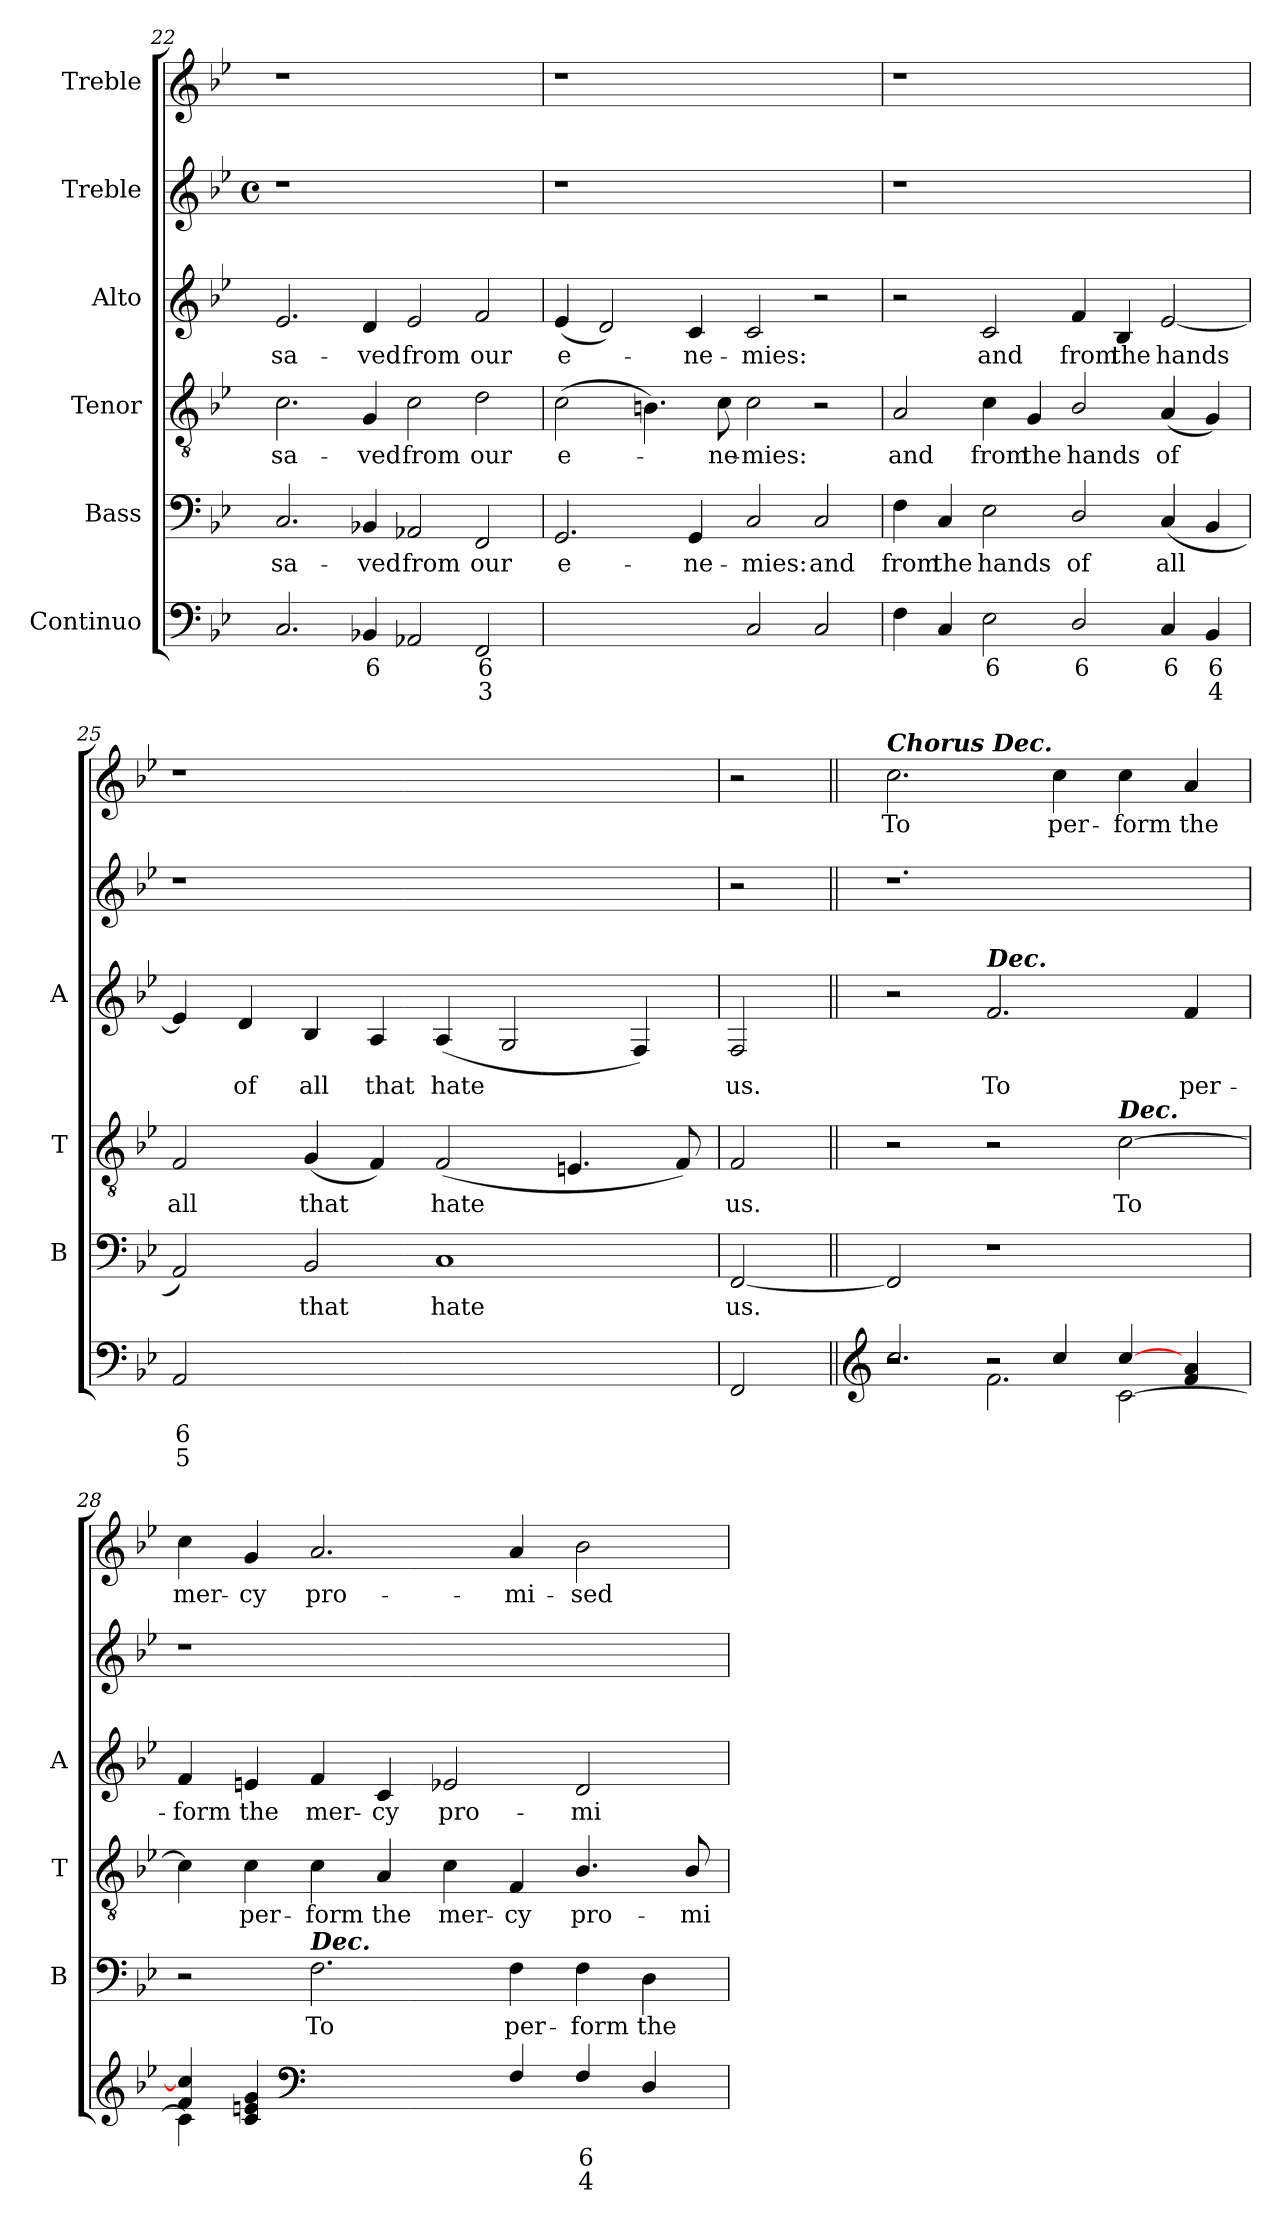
**kern	**text	**text	**kern	**text	**kern	**text	**kern	**text	**kern	**kern	**text
*part6	*part6	*part6	*part5	*part5	*part4	*part4	*part3	*part3	*part2	*part1	*part1
*staff6	*staff6	*staff6	*staff5	*staff5	*staff4	*staff4	*staff3	*staff3	*staff2	*staff1	*staff1
*I"Continuo	*	*	*I"Bass	*	*I"Tenor	*	*I"Alto	*	*I"Treble	*I"Treble	*
*	*	*	*I'B	*	*I'T	*	*I'A	*	*	*	*
*clefF4	*	*	*clefF4	*	*clefGv2	*	*clefG2	*	*clefG2	*clefG2	*
*k[b-e-]	*	*	*k[b-e-]	*	*k[b-e-]	*	*k[b-e-]	*	*k[b-e-]	*k[b-e-]	*
*B-:	*	*	*B-:	*	*B-:	*	*B-:	*	*B-:	*B-:	*
*	*	*	*	*	*	*	*	*	*M4/4	*	*
*	*	*	*	*	*	*	*	*	*met(c)	*	*
=22	=22	=22	=22	=22	=22	=22	=22	=22	=22	=22	=22
!	!	!	!	!LO:LY:b	!	!LO:LY:b	!	!LO:LY:b	!	!	!
2.C/	.	.	2.C/	sa-	2.c\	sa-	2.e-/	sa-	1r	1r	.
!	!LO:LY:b	!	!	!LO:LY:b	!	!LO:LY:b	!	!LO:LY:b	!	!	!
4BB-X/	6	.	4BB-X/	-ved	4G/	-ved	4d/	-ved	.	.	.
!	!	!	!	!LO:LY:b	!	!LO:LY:b	!	!LO:LY:b	!	!	!
2AA-X/	.	.	2AA-X/	from	2c\	from	2e-/	from	1ryy	1ryy	.
!	!LO:LY:b	!LO:LY:b	!	!LO:LY:b	!	!LO:LY:b	!	!LO:LY:b	!	!	!
2FF/	6	3	2FF/	our	2d\	our	2f/	our	.	.	.
=23	=23	=23	=23	=23	=23	=23	=23	=23	=23	=23	=23
!	!LO:LY:b	!LO:LY:b	!	!LO:LY:b	!	!LO:LY:b	!	!LO:LY:b	!	!	!
[2GG/yy	6	4	2.GG/	e-	(>2c\	e-	(<4e-/	e-	1r	1r	.
.	.	.	.	.	.	.	2d/)	.	.	.	.
!	!LO:LY:b	!LO:LY:b	!	!	!	!	!	!	!	!	!
2GG/yy]	5	3	.	.	4.Bn\)	.	.	.	.	.	.
!	!	!	!	!LO:LY:b	!	!	!	!LO:LY:b	!	!	!
.	.	.	4GG/	-ne-	.	.	4c/	ne-	.	.	.
!	!	!	!	!	!	!LO:LY:b	!	!	!	!	!
.	.	.	.	.	8c\	ne-	.	.	.	.	.
!	!	!	!	!LO:LY:b	!	!LO:LY:b	!	!LO:LY:b	!	!	!
2C/	.	.	2C/	-mies:	2c\	-mies:	2c/	-mies:	1ryy	1ryy	.
!	!	!	!	!LO:LY:b	!	!	!	!	!	!	!
2C/	.	.	2C/	and	2r	.	2r	.	.	.	.
!!LO:PB:g=z
=24	=24	=24	=24	=24	=24	=24	=24	=24	=24	=24	=24
*^	*	*	*	*	*	*	*	*	*	*	*
*	*^	*	*	*	*	*	*	*	*	*	*	*
!	!	!	!	!	!	!LO:LY:b	!	!LO:LY:b	!	!	!	!	!
4F\	0ryy	0ryy	.	.	4F\	from	2A/	and	2r	.	1r	1r	.
!	!	!	!	!	!	!LO:LY:b	!	!	!	!	!	!	!
4C/	.	.	.	.	4C/	the	.	.	.	.	.	.	.
!	!	!	!LO:LY:b	!	!	!LO:LY:b	!	!LO:LY:b	!	!LO:LY:b	!	!	!
2E-\	.	.	6	.	2E-\	hands	4c\	from	2c/	and	.	.	.
!	!	!	!	!	!	!	!	!LO:LY:b	!	!	!	!	!
.	.	.	.	.	.	.	4G/	the	.	.	.	.	.
!	!	!	!LO:LY:b	!	!	!LO:LY:b	!	!LO:LY:b	!	!LO:LY:b	!	!	!
2D/	.	.	6	.	2D/	of	2B-/	hands	4f/	from	1ryy	1ryy	.
!	!	!	!	!	!	!	!	!	!	!LO:LY:b	!	!	!
.	.	.	.	.	.	.	.	.	4B-/	the	.	.	.
!	!	!	!LO:LY:b	!	!	!LO:LY:b	!	!LO:LY:b	!	!LO:LY:b	!	!	!
4C/	.	.	6	.	(<4C/	all	(<4A/	of	[2e-/	hands	.	.	.
!	!	!	!LO:LY:b	!LO:LY:b	!	!	!	!	!	!	!	!	!
4BB-/	.	.	6	4	4BB-/	.	4G/)	.	.	.	.	.	.
=25	=25	=25	=25	=25	=25	=25	=25	=25	=25	=25	=25	=25	=25
!	!	!	!LO:LY:b	!LO:LY:b	!	!	!	!LO:LY:b	!	!	!	!	!
2AA/	0ryy	0ryy	6	5	2AA/)	.	2F/	all	4e-/]	.	1r	1r	.
!	!	!	!	!	!	!	!	!	!	!LO:LY:b	!	!	!
.	.	.	.	.	.	.	.	.	4d/	of	.	.	.
!	!	!	!LO:LY:b	!LO:LY:b	!	!LO:LY:b	!	!LO:LY:b	!	!LO:LY:b	!	!	!
[4BB-/yy	.	.	8	6	2BB-/	that	(<4G/	that	4B-/	all	.	.	.
!	!	!	!LO:LY:b	!LO:LY:b	!	!	!	!	!	!LO:LY:b	!	!	!
4BB-/yy]	.	.	7	5	.	.	4F/)	.	4A/	that	.	.	.
!	!	!	!LO:LY:b	!LO:LY:b	!	!LO:LY:b	!	!LO:LY:b	!	!LO:LY:b	!	!	!
[2C/yy	.	.	6	4	1C	hate	(<2F/	hate	(<4A/	hate	1ryy	1ryy	.
.	.	.	.	.	.	.	.	.	2G/	.	.	.	.
!	!	!	!LO:LY:b	!LO:LY:b	!	!	!	!	!	!	!	!	!
2C/yy]	.	.	5	3	.	.	4.En/	.	.	.	.	.	.
.	.	.	.	.	.	.	.	.	4F/)	.	.	.	.
.	.	.	.	.	.	.	8F/)	.	.	.	.	.	.
=26	=26	=26	=26	=26	=26	=26	=26	=26	=26	=26	=26	=26	=26
!	!	!	!	!	!	!LO:LY:b	!	!LO:LY:b	!	!LO:LY:b	!	!	!
2FF/	2ryy	2ryy	.	.	[2FF/	us.	2F/	us.	2F/	us.	2r	2r	.
=27||	=27||	=27||	=27||	=27||	=27||	=27||	=27||	=27||	=27||	=27||	=27||	=27||	=27||
*clefG2	*	*	*	*	*	*	*	*	*	*	*	*	*
!	!	!	!	!	!	!	!	!	!	!	!	!LO:TX:a:Bi:t=Chorus Dec.	!
!	!	!	!	!	!	!	!	!	!	!	!	!	!LO:LY:b
2.cc/	2r	2r	.	.	2FF/]	.	2r	.	2r	.	1.r	2.cc\	To
!	!	!	!	!	!	!	!	!	!LO:TX:a:Bi:t=Dec.	!	!	!	!
!	!	!	!	!	!	!	!	!	!	!LO:LY:b	!	!	!
.	2.f\	2r	.	.	1r	.	2r	.	2.f/	To	.	.	.
!	!	!	!	!	!	!	!	!	!	!	!	!	!LO:LY:b
4cc/	.	.	.	.	.	.	.	.	.	.	.	4cc\	per-
!	!	!	!	!	!	!	!LO:TX:a:Bi:t=Dec.	!	!	!	!	!	!
!	!	!	!	!	!	!	!	!LO:LY:b	!	!	!	!	!LO:LY:b
[4cc/	.	[2c\	.	.	.	.	[2c\	To	.	.	.	4cc\	-form
!	!	!	!	!	!	!	!	!	!	!LO:LY:b	!	!	!LO:LY:b
4f/ 4a/	4ryy	.	.	.	.	.	.	.	4f/	per-	.	4a/	the
*	*v	*v	*	*	*	*	*	*	*	*	*	*	*
!!LO:LB:g=z
=28	=28	=28	=28	=28	=28	=28	=28	=28	=28	=28	=28	=28
!	!	!	!	!	!	!	!	!	!LO:LY:b	!	!	!LO:LY:b
4f/ 4cc/]	4c\]	.	.	2r	.	4c\]	.	4f/	-form	1r	4cc\	mer-
!	!	!	!	!	!	!	!LO:LY:b	!	!LO:LY:b	!	!	!LO:LY:b
4c/ 4en/ 4g/	4ryy	.	.	.	.	4c\	per-	4en/	the	.	4g/	-cy
*clefF4	*	*	*	*	*	*	*	*	*	*	*	*
!	!	!	!	!LO:TX:a:Bi:t=Dec.	!	!	!	!	!	!	!	!
!	!	!	!	!	!LO:LY:b	!	!LO:LY:b	!	!LO:LY:b	!	!	!LO:LY:b
[2F/yy	1.ryy	.	.	2.F\	To	4c\	-form	4f/	mer-	.	2.a/	pro-
!	!	!	!	!	!	!	!LO:LY:b	!	!LO:LY:b	!	!	!
.	.	.	.	.	.	4A/	the	4c/	-cy	.	.	.
!	!	!LO:LY:b	!	!	!	!	!LO:LY:b	!	!LO:LY:b	!	!	!
4F/yy]	.	7	.	.	.	4c\	mer-	2e-X/	pro-	1ryy	.	.
!	!	!	!	!	!LO:LY:b	!	!LO:LY:b	!	!	!	!	!LO:LY:b
4F/	.	.	.	4F\	per-	4F/	-cy	.	.	.	4a/	-mi-
!	!	!LO:LY:b	!LO:LY:b	!	!LO:LY:b	!	!LO:LY:b	!	!LO:LY:b	!	!	!LO:LY:b
4F/	.	6	4	4F\	-form	4.B-/	pro-	2d/	-mi-	.	2b-\	-sed
!	!	!	!	!	!LO:LY:b	!	!	!	!	!	!	!
4D/	.	.	.	4D\	the	.	.	.	.	.	.	.
!	!	!	!	!	!	!	!LO:LY:b	!	!	!	!	!
.	.	.	.	.	.	8B-/	-mi-	.	.	.	.	.
*v	*v	*	*	*	*	*	*	*	*	*	*	*
=	=	=	=	=	=	=	=	=	=	=	=
*-	*-	*-	*-	*-	*-	*-	*-	*-	*-	*-	*-
